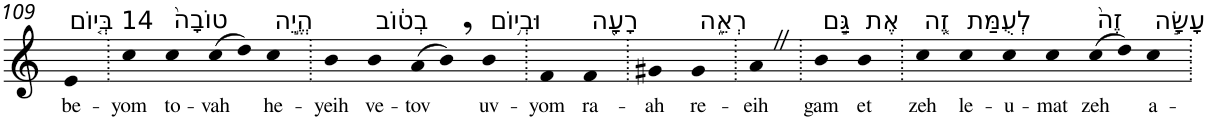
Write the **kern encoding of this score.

**kern	**text
*part1	*part1
*staff1	*staff1
*I"Piano	*
*I'Pno	*
!!LO:PB:g=z
*clefG2	*
*k[]	*
=109	=109
!LO:TX:a:t=14 בְּי֤וֹם	!
!	!LO:LY:b
4e	be-
=110.	=110.
!	!LO:LY:b
4cc	-yom
!LO:TX:a:t=טוֹבָה֙	!
!	!LO:LY:b
4cc	to-
!	!LO:LY:b
(>8cc	-vah
8dd)	.
!LO:TX:a:t=הֱיֵ֣ה	!
!	!LO:LY:b
4cc	he-
=111.	=111.
!	!LO:LY:b
4b	-yeih
!LO:TX:a:t=בְט֔וֹב	!
!	!LO:LY:b
4b	ve-
!	!LO:LY:b
(>8a	-tov
8b,)	.
!LO:TX:a:t=וּבְי֥וֹם	!
!	!LO:LY:b
4b	uv-
=112.	=112.
!	!LO:LY:b
4f	-yom
!LO:TX:a:t=רָעָ֖ה	!
!	!LO:LY:b
4f	ra-
=113.	=113.
!	!LO:LY:b
4g#X	-ah
!LO:TX:a:t=רְאֵ֑ה	!
!	!LO:LY:b
4g#	re-
=114.	=114.
!	!LO:LY:b
4aZ	-eih
=115.	=115.
!LO:TX:a:t=גַּ֣ם	!
!	!LO:LY:b
4b	gam
!LO:TX:a:t=אֶת	!
!	!LO:LY:b
4b	et
=116.	=116.
!LO:TX:a:t=זֶ֤ה	!
!	!LO:LY:b
4cc	zeh
!LO:TX:a:t=לְעֻמַּת	!
!	!LO:LY:b
4cc	le-
!	!LO:LY:b
4cc	-u-
!	!LO:LY:b
4cc	-mat
!LO:TX:a:t=זֶה֙	!
!	!LO:LY:b
(>8cc	zeh
8dd)	.
!LO:TX:a:t=עָשָׂ֣ה	!
!	!LO:LY:b
4cc	a-
=.	=.
*-	*-
